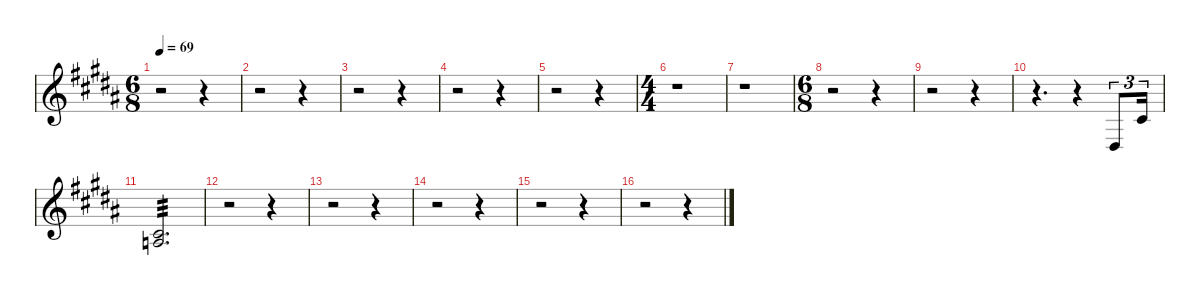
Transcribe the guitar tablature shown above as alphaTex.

\defaultSystemsLayout 4
\hideDynamics
\bracketExtendMode nobrackets
\singleTrackTrackNamePolicy hidden
\multiTrackTrackNamePolicy hidden
\firstSystemTrackNameMode fullname
\firstSystemTrackNameOrientation horizontal
\otherSystemsTrackNameOrientation horizontal
\track ("Marimbas" "mar.") {instrument marimba}
\staff {score}
\tuning (E4 B3 G3 D3 A2 E2)
\displaytranspose -12
\ts (6 8)
\tempo 69
\clef g2
\ks b
r.2{dy fff instrument marimba beam Down} r.4{beam Down} |
r.2{beam Down} r.4{beam Down} |
r.2{beam Down} r.4{beam Down} |
r.2{beam Down} r.4{beam Down} |
r.2{beam Down} r.4{beam Down} |
\ts (4 4)
r.1{beam Down} |
r.1{beam Down} |
\ts (6 8)
r.2{beam Down} r.4{beam Down} |
r.2{beam Down} r.4{beam Down} |
r.4{d beam Down} r.4{beam Down} 8.3{acc #}.8{tu (3 2) beam Up} 9.1{acc #}.16{tu (3 2) beam Up} |
(9.1{acc #} 10.2{acc forcenatural}).2{d tp 3 beam Up} |
r.2{beam Down} r.4{beam Down} |
r.2{beam Down} r.4{beam Down} |
r.2{beam Down} r.4{beam Down} |
r.2{beam Down} r.4{beam Down} |
r.2{beam Down} r.4{beam Down}
